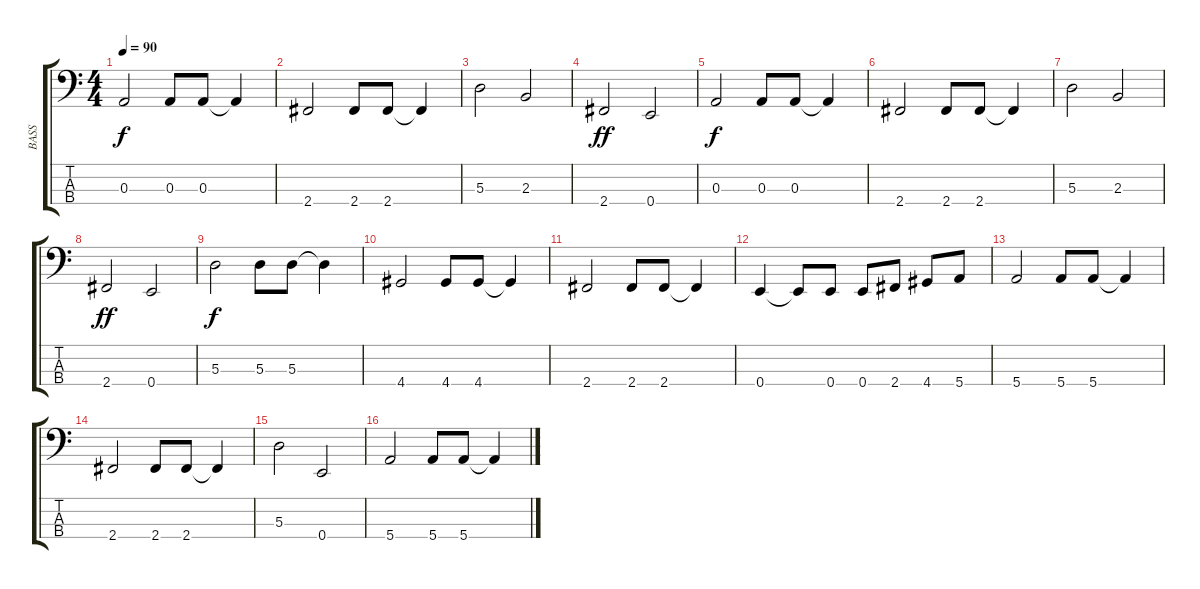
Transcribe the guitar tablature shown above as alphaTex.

\track ("BASS" "BASS") {instrument electricbassfinger}
\staff {score tabs}
\tuning (G2 D2 A1 E1) {hide}
\ts (4 4)
\tempo 90
\clef f4
\ks c
0.3.2{dy f} 0.3.8 0.3.8 0.3{t}.4 |
2.4.2 2.4.8 2.4.8 2.4{t}.4 |
5.3.2 2.3.2 |
2.4.2{dy ff} 0.4.2 |
0.3.2{dy f} 0.3.8 0.3.8 0.3{t}.4 |
2.4.2 2.4.8 2.4.8 2.4{t}.4 |
5.3.2 2.3.2 |
2.4.2{dy ff} 0.4.2 |
5.3.2{dy f} 5.3.8 5.3.8 5.3{t}.4 |
4.4.2 4.4.8 4.4.8 4.4{t}.4 |
2.4.2 2.4.8 2.4.8 2.4{t}.4 |
0.4.4 0.4{t}.8 0.4.8 0.4.8 2.4.8 4.4.8 5.4.8 |
5.4.2 5.4.8 5.4.8 5.4{t}.4 |
2.4.2 2.4.8 2.4.8 2.4{t}.4 |
5.3.2 0.4.2 |
5.4.2 5.4.8 5.4.8 5.4{t}.4
